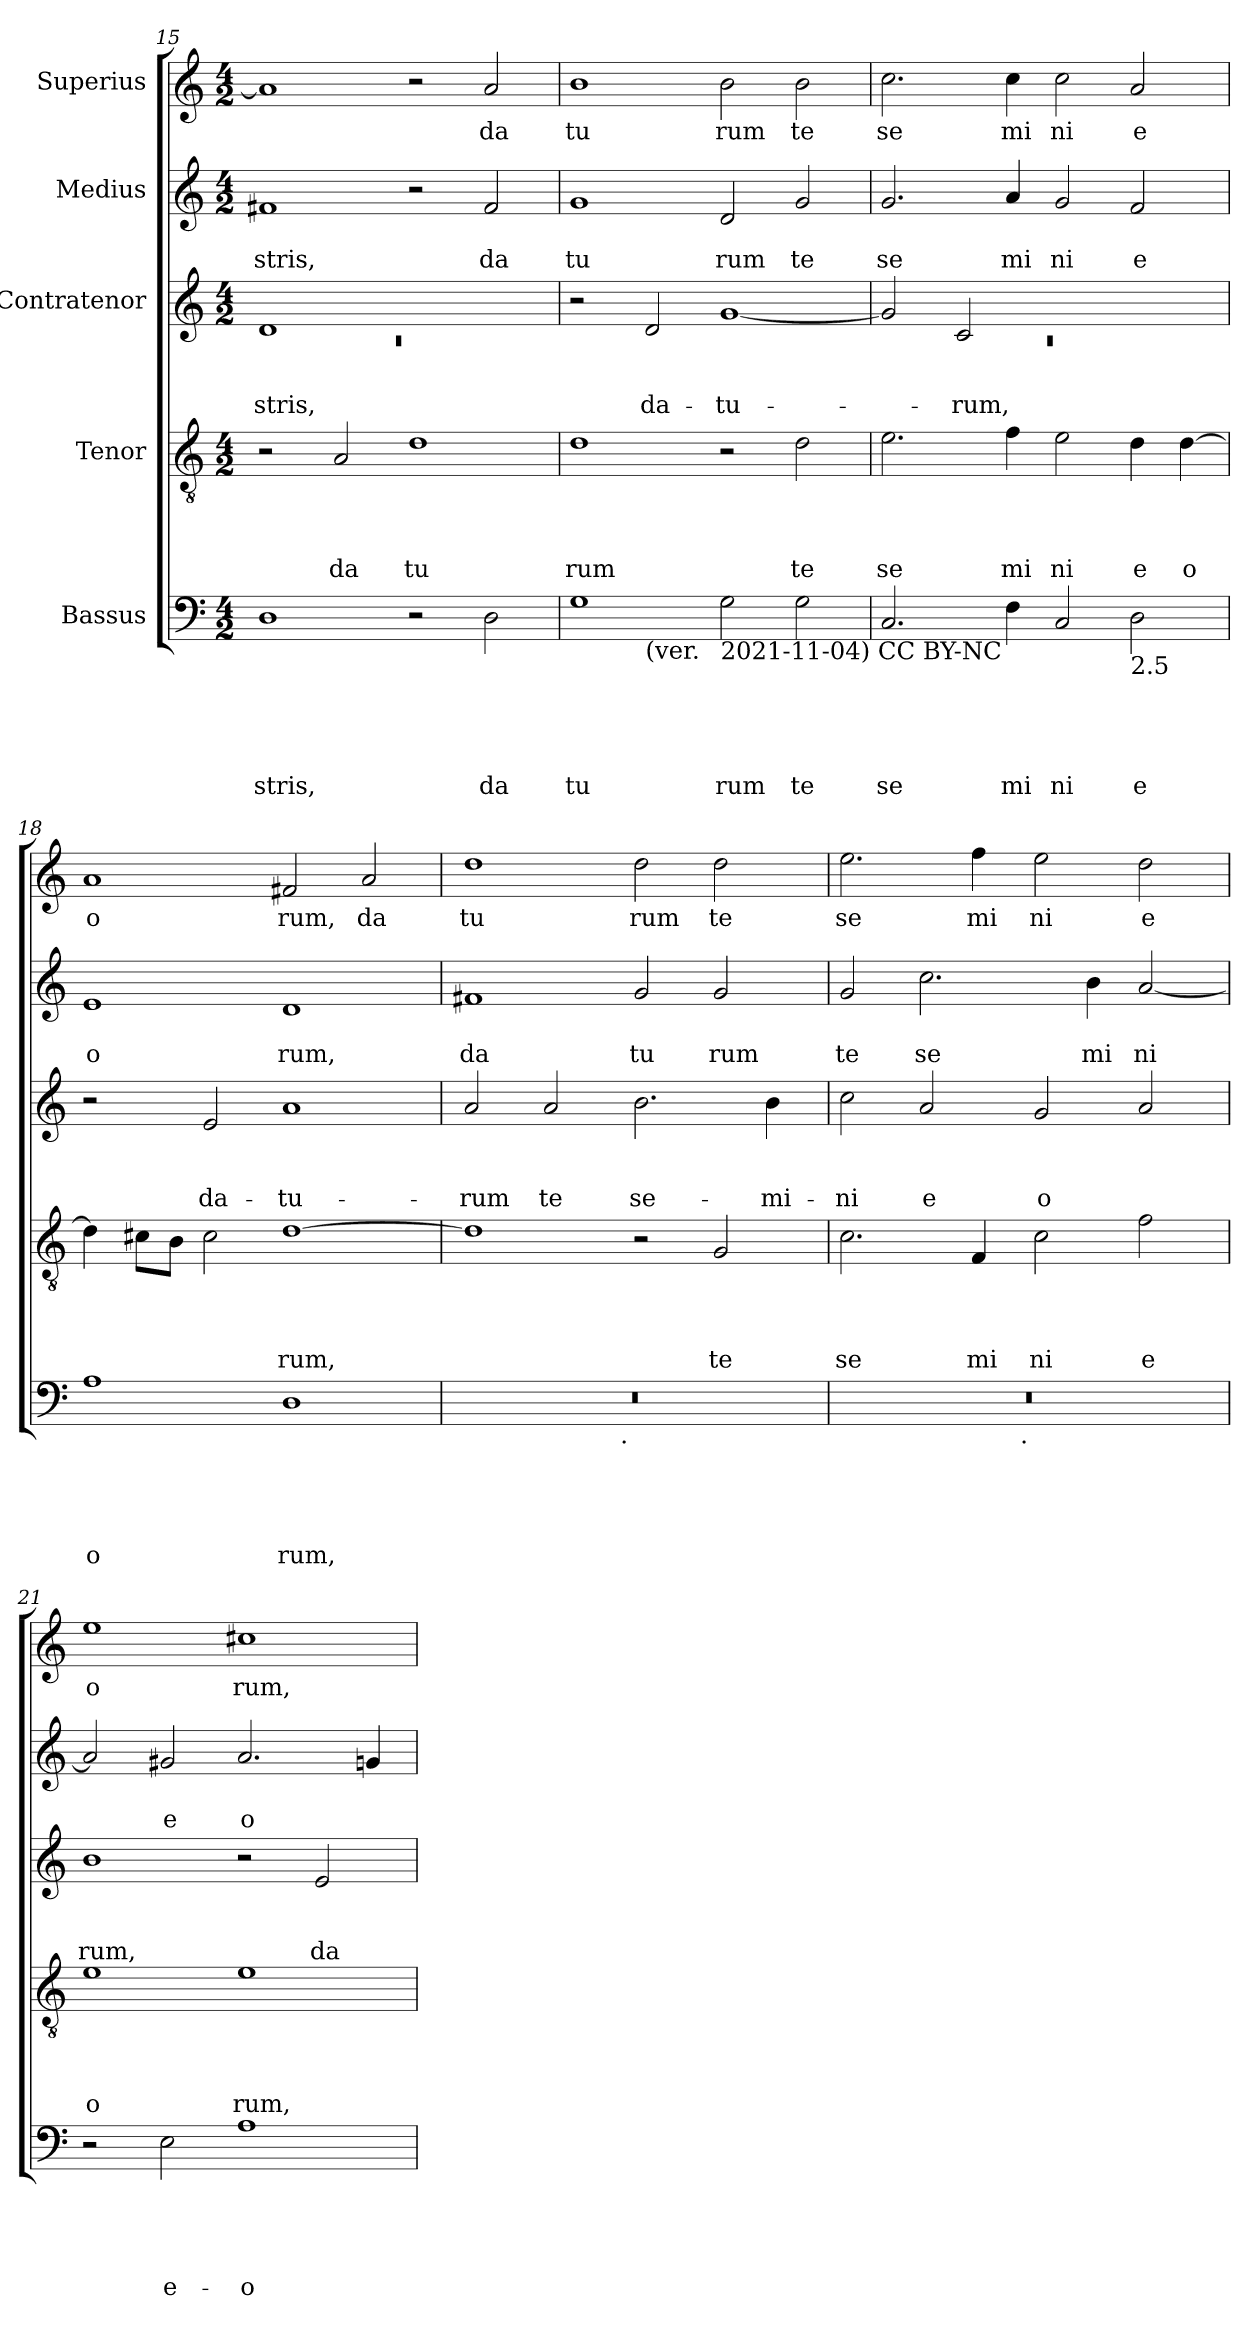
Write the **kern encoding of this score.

**kern	**text	**text	**text	**text	**text	**kern	**text	**text	**text	**text	**kern	**text	**text	**text	**kern	**text	**text	**kern	**text
*part5	*part5	*part5	*part5	*part5	*part5	*part4	*part4	*part4	*part4	*part4	*part3	*part3	*part3	*part3	*part2	*part2	*part2	*part1	*part1
*staff5	*staff5	*staff5	*staff5	*staff5	*staff5	*staff4	*staff4	*staff4	*staff4	*staff4	*staff3	*staff3	*staff3	*staff3	*staff2	*staff2	*staff2	*staff1	*staff1
*I"Bassus	*	*	*	*	*	*I"Tenor	*	*	*	*	*I"Contratenor	*	*	*	*I"Medius	*	*	*I"Superius	*
*clefF4	*	*	*	*	*	*clefGv2	*	*	*	*	*clefG2	*	*	*	*clefG2	*	*	*clefG2	*
*k[]	*	*	*	*	*	*k[]	*	*	*	*	*k[]	*	*	*	*k[]	*	*	*k[]	*
*C:	*	*	*	*	*	*C:	*	*	*	*	*C:	*	*	*	*C:	*	*	*C:	*
*M4/2	*	*	*	*	*	*M4/2	*	*	*	*	*M4/2	*	*	*	*M4/2	*	*	*M4/2	*
=15	=15	=15	=15	=15	=15	=15	=15	=15	=15	=15	=15	=15	=15	=15	=15	=15	=15	=15	=15
*	*	*	*	*	*	*	*	*	*	*	*^	*	*	*	*	*	*	*	*
!	!	!	!	!	!LO:LY:b	!	!	!	!	!	!	!LO:N:vis=1	!	!	!LO:LY:b	!	!	!LO:LY:b	!	!
1D	.	.	.	.	stris,	2r	.	.	.	.	1d	0rc	.	.	-stris,	1f#X	.	stris,	1a]	.
!	!	!	!	!	!	!	!	!	!	!LO:LY:b	!	!	!	!	!	!	!	!	!	!
.	.	.	.	.	.	2A/	.	.	.	da	.	.	.	.	.	.	.	.	.	.
!	!	!	!	!	!	!	!	!	!	!LO:LY:b	!	!	!	!	!	!	!	!	!	!
2r	.	.	.	.	.	1d	.	.	.	tu	1ryy	.	.	.	.	2r	.	.	2r	.
!	!	!	!	!	!LO:LY:b	!	!	!	!	!	!	!	!	!	!	!	!	!LO:LY:b	!	!LO:LY:b
2D\	.	.	.	.	da	.	.	.	.	.	.	.	.	.	.	2f#/	.	da	2a/	da
*	*	*	*	*	*	*	*	*	*	*	*v	*v	*	*	*	*	*	*	*	*
=16	=16	=16	=16	=16	=16	=16	=16	=16	=16	=16	=16	=16	=16	=16	=16	=16	=16	=16	=16
!	!	!	!	!	!LO:LY:b	!	!	!	!	!LO:LY:b	!	!	!	!	!	!	!LO:LY:b	!	!LO:LY:b
*^	*	*	*	*	*	*	*	*	*	*	*	*	*	*	*	*	*	*	*
1G	2ryy	.	.	.	.	tu	1d	.	.	.	rum	2r	.	.	.	1g	.	tu	1b	tu
!	!LO:TX:b:t=(ver.	!	!	!	!	!	!	!	!	!	!	!	!	!	!	!	!	!	!	!
!	!	!	!	!	!	!	!	!	!	!	!	!	!	!	!LO:LY:b	!	!	!	!	!
.	1.ryy	.	.	.	.	.	.	.	.	.	.	2d/	.	.	da-	.	.	.	.	.
!LO:TX:b:t=2021-11-04) CC BY-NC	!	!	!	!	!	!	!	!	!	!	!	!	!	!	!	!	!	!	!	!
!	!	!	!	!	!	!LO:LY:b	!	!	!	!	!	!	!	!	!LO:LY:b	!	!	!LO:LY:b	!	!LO:LY:b
2G\	.	.	.	.	.	rum	2r	.	.	.	.	[<1g	.	.	-tu-	2d/	.	rum	2b\	rum
!	!	!	!	!	!	!LO:LY:b	!	!	!	!	!LO:LY:b	!	!	!	!	!	!	!LO:LY:b	!	!LO:LY:b
2G\	.	.	.	.	.	te	2d\	.	.	.	te	.	.	.	.	2g/	.	te	2b\	te
=17	=17	=17	=17	=17	=17	=17	=17	=17	=17	=17	=17	=17	=17	=17	=17	=17	=17	=17	=17	=17
*	*	*	*	*	*	*	*	*	*	*	*	*^	*	*	*	*	*	*	*	*
!	!	!	!	!	!	!LO:LY:b	!	!	!	!	!LO:LY:b	!	!LO:N:vis=1	!	!	!	!	!	!LO:LY:b	!	!LO:LY:b
*v	*v	*	*	*	*	*	*	*	*	*	*	*	*	*	*	*	*	*	*	*	*
2.C/	.	.	.	.	se	2.e\	.	.	.	se	2g/]	0rc	.	.	.	2.g/	.	se	2.cc\	se
!	!	!	!	!	!	!	!	!	!	!	!	!	!	!	!LO:LY:b	!	!	!	!	!
.	.	.	.	.	.	.	.	.	.	.	2c/	.	.	.	-rum,	.	.	.	.	.
!	!	!	!	!	!LO:LY:b	!	!	!	!	!LO:LY:b	!	!	!	!	!	!	!	!LO:LY:b	!	!LO:LY:b
4F\	.	.	.	.	mi	4f\	.	.	.	mi	.	.	.	.	.	4a/	.	mi	4cc\	mi
!	!	!	!	!	!LO:LY:b	!	!	!	!	!LO:LY:b	!	!	!	!	!	!	!	!LO:LY:b	!	!LO:LY:b
2C/	.	.	.	.	ni	2e\	.	.	.	ni	1ryy	.	.	.	.	2g/	.	ni	2cc\	ni
!LO:TX:b:t=2.5	!	!	!	!	!	!	!	!	!	!	!	!	!	!	!	!	!	!	!	!
!	!	!	!	!	!LO:LY:b	!	!	!	!	!LO:LY:b	!	!	!	!	!	!	!	!LO:LY:b	!	!LO:LY:b
2D\	.	.	.	.	e	4d\	.	.	.	e	.	.	.	.	.	2f/	.	e	2a/	e
!	!	!	!	!	!	!	!	!	!	!LO:LY:b	!	!	!	!	!	!	!	!	!	!
.	.	.	.	.	.	[>4d\	.	.	.	o	.	.	.	.	.	.	.	.	.	.
*	*	*	*	*	*	*	*	*	*	*	*v	*v	*	*	*	*	*	*	*	*
=18	=18	=18	=18	=18	=18	=18	=18	=18	=18	=18	=18	=18	=18	=18	=18	=18	=18	=18	=18
!	!	!	!	!	!LO:LY:b	!	!	!	!	!	!	!	!	!	!	!	!LO:LY:b	!	!LO:LY:b
1A	.	.	.	.	o	4d\]	.	.	.	.	2r	.	.	.	1e	.	o	1a	o
.	.	.	.	.	.	8c#X\L	.	.	.	.	.	.	.	.	.	.	.	.	.
.	.	.	.	.	.	8B\J	.	.	.	.	.	.	.	.	.	.	.	.	.
!	!	!	!	!	!	!	!	!	!	!	!	!	!	!LO:LY:b	!	!	!	!	!
.	.	.	.	.	.	2c#\	.	.	.	.	2e/	.	.	da-	.	.	.	.	.
!	!	!	!	!	!LO:LY:b	!	!	!	!	!LO:LY:b	!	!	!	!LO:LY:b	!	!	!LO:LY:b	!	!LO:LY:b
1D	.	.	.	.	rum,	[>1d	.	.	.	rum,	1a	.	.	-tu-	1d	.	rum,	2f#X/	rum,
!	!	!	!	!	!	!	!	!	!	!	!	!	!	!	!	!	!	!	!LO:LY:b
.	.	.	.	.	.	.	.	.	.	.	.	.	.	.	.	.	.	2a/	da
=19	=19	=19	=19	=19	=19	=19	=19	=19	=19	=19	=19	=19	=19	=19	=19	=19	=19	=19	=19
!	!	!	!	!	!	!	!	!	!	!	!	!	!	!LO:LY:b	!	!	!LO:LY:b	!	!LO:LY:b
*^	*	*	*	*	*	*	*	*	*	*	*	*	*	*	*	*	*	*	*
0r	2ryy	.	.	.	.	.	1d]	.	.	.	.	2a/	.	.	-rum	1f#X	.	da	1dd	tu
!	!	!	!	!	!	!	!	!	!	!	!	!	!	!	!LO:LY:b	!	!	!	!	!
.	4...ryy	.	.	.	.	.	.	.	.	.	.	2a/	.	.	te	.	.	.	.	.
!	!LO:TX:b:t=.	!	!	!	!	!	!	!	!	!	!	!	!	!	!	!	!	!	!	!
.	1ryy	.	.	.	.	.	.	.	.	.	.	.	.	.	.	.	.	.	.	.
!	!	!	!	!	!	!	!	!	!	!	!	!	!	!	!LO:LY:b	!	!	!LO:LY:b	!	!LO:LY:b
.	.	.	.	.	.	.	2r	.	.	.	.	2.b\	.	.	se-	2g/	.	tu	2dd\	rum
!	!	!	!	!	!	!	!	!	!	!	!LO:LY:b	!	!	!	!	!	!	!LO:LY:b	!	!LO:LY:b
.	.	.	.	.	.	.	2G/	.	.	.	te	.	.	.	.	2g/	.	rum	2dd\	te
!	!	!	!	!	!	!	!	!	!	!	!	!	!	!	!LO:LY:b	!	!	!	!	!
.	.	.	.	.	.	.	.	.	.	.	.	4b\	.	.	-mi-	.	.	.	.	.
.	32ryy	.	.	.	.	.	.	.	.	.	.	.	.	.	.	.	.	.	.	.
!!LO:PB:g=z
=20	=20	=20	=20	=20	=20	=20	=20	=20	=20	=20	=20	=20	=20	=20	=20	=20	=20	=20	=20	=20
!	!	!	!	!	!	!	!	!	!	!	!LO:LY:b	!	!	!	!LO:LY:b	!	!	!LO:LY:b	!	!LO:LY:b
0r	2ryy	.	.	.	.	.	2.c\	.	.	.	se	2cc\	.	.	-ni	2g/	.	te	2.ee\	se
!	!	!	!	!	!	!	!	!	!	!	!	!	!	!	!LO:LY:b	!	!	!LO:LY:b	!	!
.	4...ryy	.	.	.	.	.	.	.	.	.	.	2a/	.	.	e	2.cc\	.	se	.	.
!	!	!	!	!	!	!	!	!	!	!	!LO:LY:b	!	!	!	!	!	!	!	!	!LO:LY:b
.	.	.	.	.	.	.	4F/	.	.	.	mi	.	.	.	.	.	.	.	4ff\	mi
!	!LO:TX:b:t=.	!	!	!	!	!	!	!	!	!	!	!	!	!	!	!	!	!	!	!
.	1ryy	.	.	.	.	.	.	.	.	.	.	.	.	.	.	.	.	.	.	.
!	!	!	!	!	!	!	!	!	!	!	!LO:LY:b	!	!	!	!LO:LY:b	!	!	!	!	!LO:LY:b
.	.	.	.	.	.	.	2c\	.	.	.	ni	2g/	.	.	o	.	.	.	2ee\	ni
!	!	!	!	!	!	!	!	!	!	!	!	!	!	!	!	!	!	!LO:LY:b	!	!
.	.	.	.	.	.	.	.	.	.	.	.	.	.	.	.	4b\	.	mi	.	.
!	!	!	!	!	!	!	!	!	!	!	!LO:LY:b	!	!	!	!	!	!	!LO:LY:b	!	!LO:LY:b
.	.	.	.	.	.	.	2f\	.	.	.	e	2a/	.	.	.	[<2a/	.	ni	2dd\	e
.	32ryy	.	.	.	.	.	.	.	.	.	.	.	.	.	.	.	.	.	.	.
=21	=21	=21	=21	=21	=21	=21	=21	=21	=21	=21	=21	=21	=21	=21	=21	=21	=21	=21	=21	=21
!	!	!	!	!	!	!	!	!	!	!	!LO:LY:b	!	!	!	!LO:LY:b	!	!	!	!	!LO:LY:b
*v	*v	*	*	*	*	*	*	*	*	*	*	*	*	*	*	*	*	*	*	*
2r	.	.	.	.	.	1e	.	.	.	o	1b	.	.	rum,	2a/]	.	.	1ee	o
!	!	!	!	!	!LO:LY:b	!	!	!	!	!	!	!	!	!	!	!	!LO:LY:b	!	!
2E\	.	.	.	.	e-	.	.	.	.	.	.	.	.	.	2g#X/	.	e	.	.
!	!	!	!	!	!LO:LY:b	!	!	!	!	!LO:LY:b	!	!	!	!	!	!	!LO:LY:b	!	!LO:LY:b
1A	.	.	.	.	-o-	1e	.	.	.	rum,	2r	.	.	.	2.a/	.	o	1cc#X	rum,
!	!	!	!	!	!	!	!	!	!	!	!	!	!	!LO:LY:b	!	!	!	!	!
.	.	.	.	.	.	.	.	.	.	.	2e/	.	.	da	.	.	.	.	.
.	.	.	.	.	.	.	.	.	.	.	.	.	.	.	4gn/	.	.	.	.
=	=	=	=	=	=	=	=	=	=	=	=	=	=	=	=	=	=	=	=
*-	*-	*-	*-	*-	*-	*-	*-	*-	*-	*-	*-	*-	*-	*-	*-	*-	*-	*-	*-
